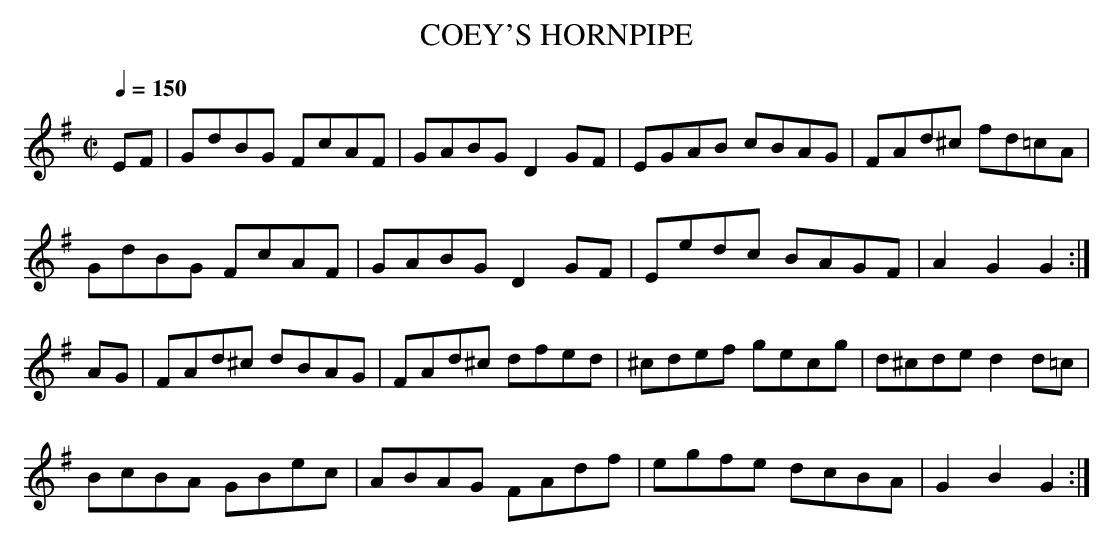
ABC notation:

X:1
T:COEY'S HORNPIPE
Q:1/4=150
M:C|
L:1/8
K:G
EF|GdBG FcAF|GABG D2GF|EGAB cBAG|FAd^c fd=cA|
GdBG FcAF|GABG D2GF|Eedc BAGF|A2G2G2:|
AG|FAd^c dBAG|FAd^c dfed|^cdef gecg|d^cde d2d=c|
BcBA GBec|ABAG FAdf|egfe dcBA|G2B2G2:|
